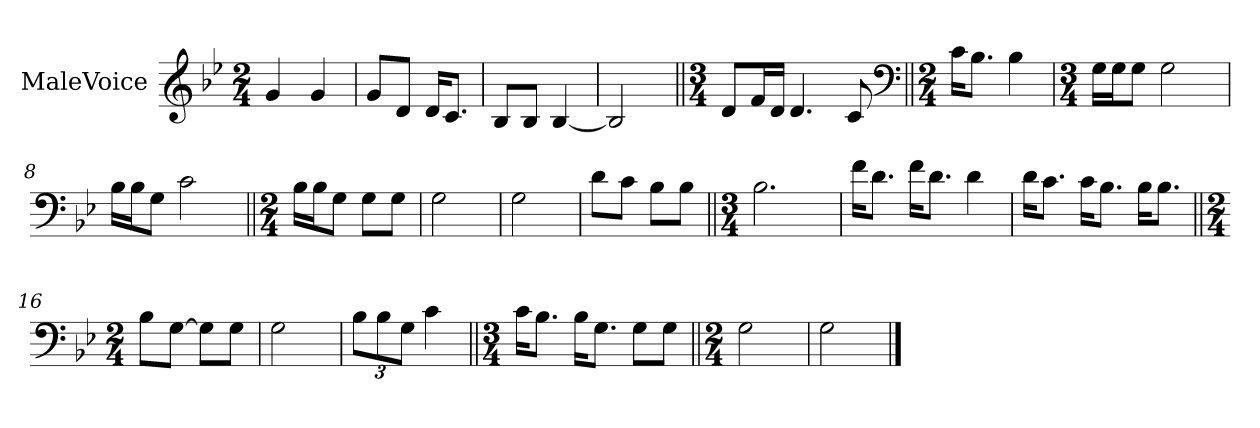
**kern
*part1
*staff1
*I"MaleVoice
*clefG2
*k[b-e-]
*M2/4
*MM80
=1
4g
4g
=2
8g/L
8d/J
16d/KL
8.c/J
=3
8B-/L
8B-/J
[4B-
=4
2B-]
=5||
*M3/4
8d/L
16f/L
16d/JJ
4.d
8c
*clefF4
=6||
*M2/4
16c\KL
8.B-\J
4B-
=7
*M3/4
16G\LL
16G\J
8G\J
2G
=8
16B-\LL
16B-\J
8G\J
2c
=9||
*M2/4
16B-\LL
16B-\J
8G\J
8G\L
8G\J
=10
2G
=11
2G
=12
8d\L
8c\J
8B-\L
8B-\J
=13||
*M3/4
2.B-
=14
16f\KL
8.d\J
16f\KL
8.d\J
4d
=15
16d\KL
8.c\J
16c\KL
8.B-\J
16B-\KL
8.B-\J
=16||
*M2/4
8B-\L
[8G\J
8G\L]
8G\J
=17
2G
=18
12B-\L
12B-\
12G\J
4c
=19||
*M3/4
16c\KL
8.B-\J
16B-\KL
8.G\J
8G\L
8G\J
=20||
*M2/4
2G
=21
2G
==
*-
